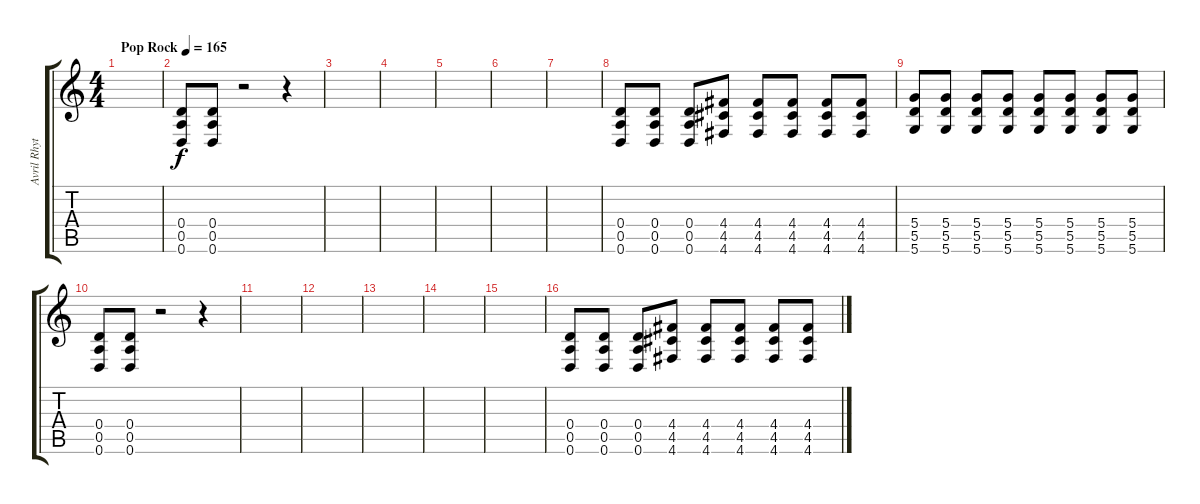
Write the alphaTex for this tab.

\track ("Avril Rhythm 2" "Avril Rhyt") {instrument distortionguitar}
\staff {score tabs}
\tuning (E4 B3 G3 D3 A2 D2) {hide}
\ts (4 4)
\tempo (165 "Pop Rock")
\clef g2
\ks c
|
(0.4 0.5 0.6).8 (0.4 0.5 0.6).8 r.2 r.4 |
|
|
|
|
|
(0.4 0.5 0.6).8 (0.4 0.5 0.6).8 (0.4 0.5 0.6).8 (4.4 4.5 4.6).8 (4.4 4.5 4.6).8 (4.4 4.5 4.6).8 (4.4 4.5 4.6).8 (4.4 4.5 4.6).8 |
(5.4 5.5 5.6).8 (5.4 5.5 5.6).8 (5.4 5.5 5.6).8 (5.4 5.5 5.6).8 (5.4 5.5 5.6).8 (5.4 5.5 5.6).8 (5.4 5.5 5.6).8 (5.4 5.5 5.6).8 |
(0.4 0.5 0.6).8 (0.4 0.5 0.6).8 r.2 r.4 |
|
|
|
|
|
(0.4 0.5 0.6).8 (0.4 0.5 0.6).8 (0.4 0.5 0.6).8 (4.4 4.5 4.6).8 (4.4 4.5 4.6).8 (4.4 4.5 4.6).8 (4.4 4.5 4.6).8 (4.4 4.5 4.6).8
